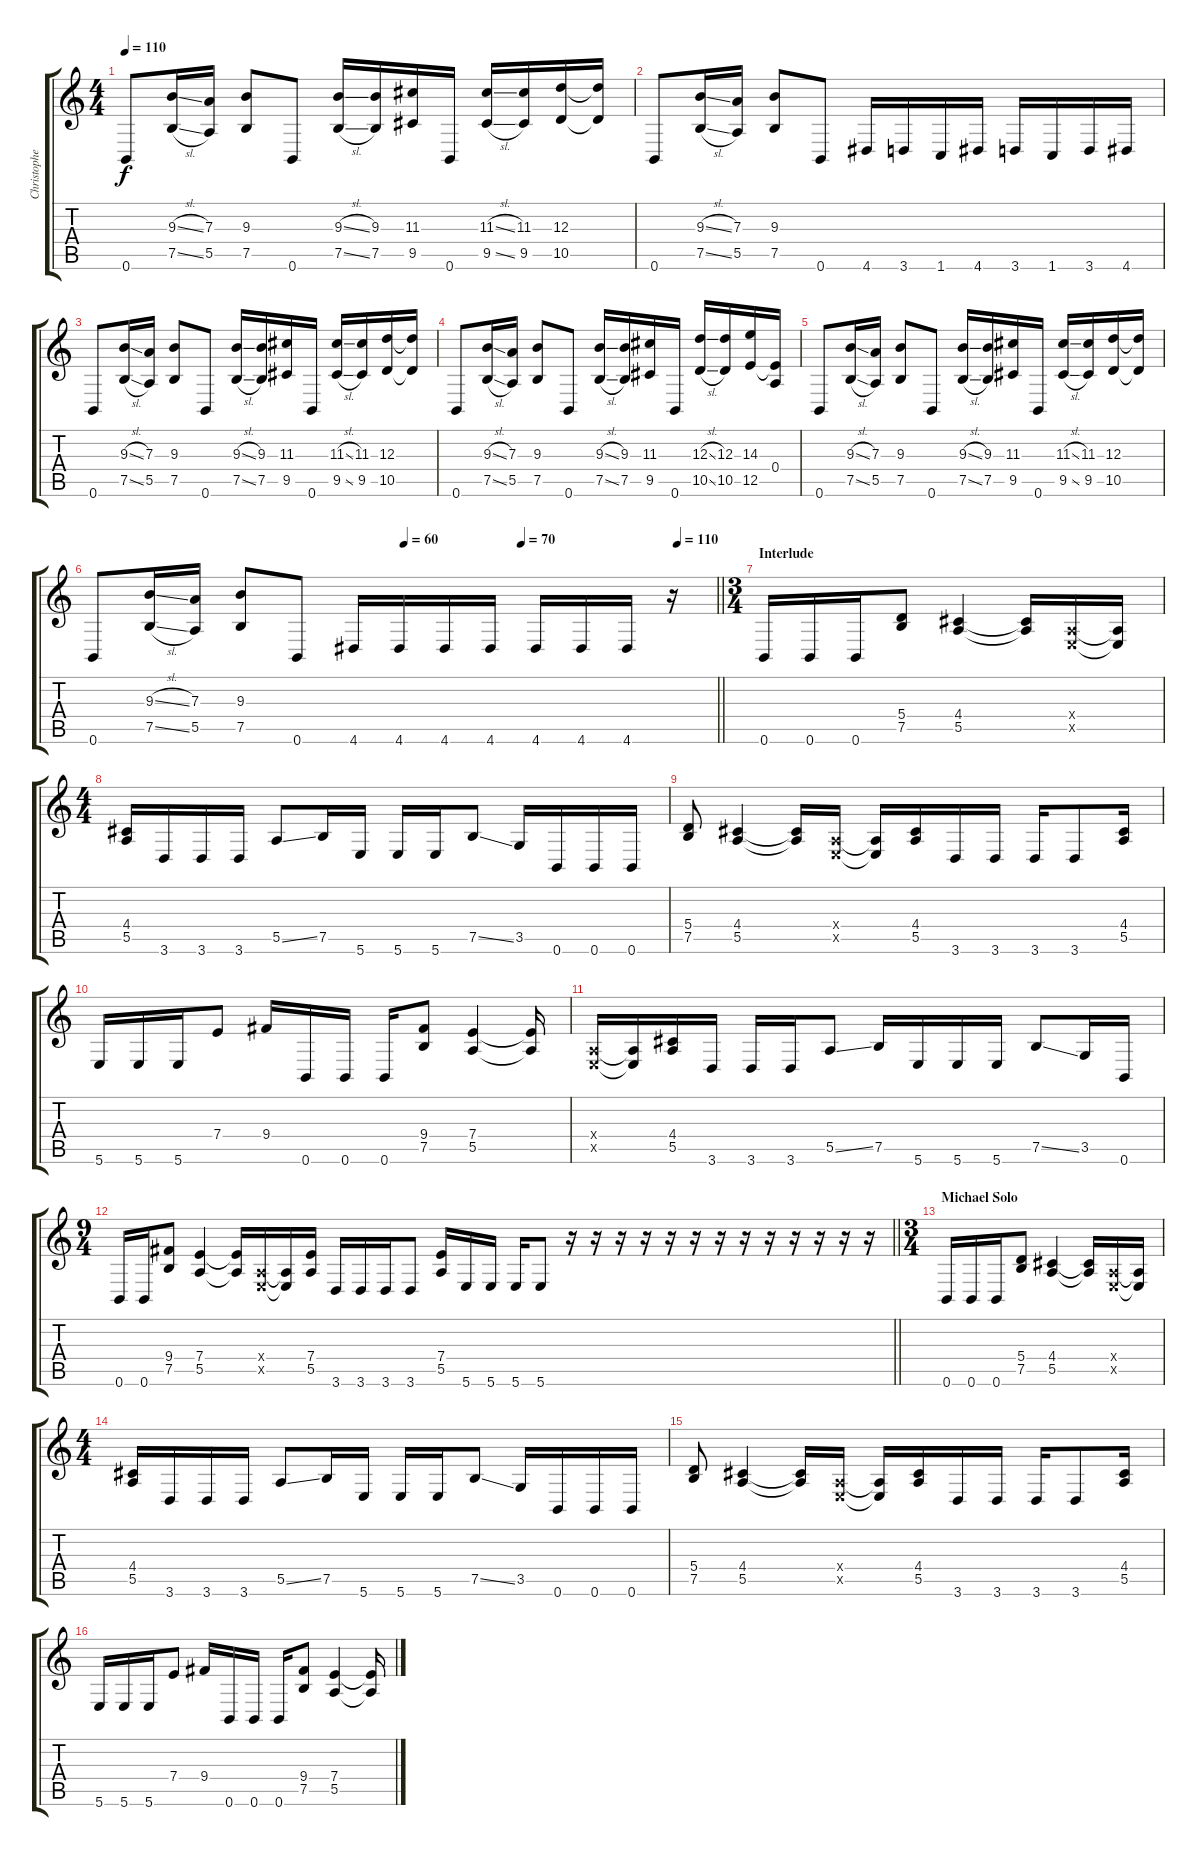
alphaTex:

\track ("Christopher Amott" "Christophe") {instrument distortionguitar}
\staff {score tabs}
\tuning (B3 Gb3 D3 A2 E2 B1) {hide}
\ts (4 4)
\tempo 110
\clef g2
\ks c
0.6.8{dy f} (9.3{sl} 7.5{sl}).16 (7.3 5.5).16 (9.3 7.5).8 0.6.8 (9.3{sl} 7.5{sl}).16 (9.3 7.5).16 (11.3 9.5).16 0.6.16 (11.3{sl} 9.5{sl}).16 (11.3 9.5).16 (12.3 10.5).16 (12.3{t} 10.5{t}).16 |
0.6.8 (9.3{sl} 7.5{sl}).16 (7.3 5.5).16 (9.3 7.5).8 0.6.8 4.6.16 3.6.16 1.6.16 4.6.16 3.6.16 1.6.16 3.6.16 4.6.16 |
0.6.8 (9.3{sl} 7.5{sl}).16 (7.3 5.5).16 (9.3 7.5).8 0.6.8 (9.3{sl} 7.5{sl}).16 (9.3 7.5).16 (11.3 9.5).16 0.6.16 (11.3{sl} 9.5{sl}).16 (11.3 9.5).16 (12.3 10.5).16 (12.3{t} 10.5{t}).16 |
0.6.8 (9.3{sl} 7.5{sl}).16 (7.3 5.5).16 (9.3 7.5).8 0.6.8 (9.3{sl} 7.5{sl}).16 (9.3 7.5).16 (11.3 9.5).16 0.6.16 (12.3{sl} 10.5{sl}).16 (12.3 10.5).16 (14.3 12.5).16 (0.4 12.5{t}).16 |
0.6.8 (9.3{sl} 7.5{sl}).16 (7.3 5.5).16 (9.3 7.5).8 0.6.8 (9.3{sl} 7.5{sl}).16 (9.3 7.5).16 (11.3 9.5).16 0.6.16 (11.3{sl} 9.5{sl}).16 (11.3 9.5).16 (12.3 10.5).16 (12.3{t} 10.5{t}).16 |
\tempo (60 0.5)
\tempo (70 0.6875)
\tempo (110 0.9375)
\barLineRight lightlight
0.6.8 (9.3{sl} 7.5{sl}).16 (7.3 5.5).16 (9.3 7.5).8 0.6.8 4.6.16 4.6.16 4.6.16 4.6.16 4.6.16 4.6.16 4.6.16 r.16 |
\ts (3 4)
\section ("" "Interlude")
0.6.16 0.6.16 0.6.16 (5.4 7.5).8 (4.4 5.5).4 (4.4{t} 5.5{t}).16 (0.4{x} 0.5{x}).16 (0.4{t} 0.5{t}).16 |
\ts (4 4)
(4.4 5.5).16 3.6.16 3.6.16 3.6.16 5.5{ss}.8 7.5.16 5.6.16 5.6.16 5.6.16 7.5{ss}.8 3.5.16 0.6.16 0.6.16 0.6.16 |
(5.4 7.5).8 (4.4 5.5).4 (4.4{t} 5.5{t}).16 (0.4{x} 0.5{x}).16 (0.4{t} 0.5{t}).16 (4.4 5.5).16 3.6.16 3.6.16 3.6.16 3.6.8 (4.4 5.5).16 |
5.6.16 5.6.16 5.6.16 7.4.8 9.4.16 0.6.16 0.6.16 0.6.16 (9.4 7.5).8 (7.4 5.5).4 (7.4{t} 5.5{t}).16 |
(0.4{x} 0.5{x}).16 (0.4{t} 0.5{t}).16 (4.4 5.5).16 3.6.16 3.6.16 3.6.16 5.5{ss}.8 7.5.16 5.6.16 5.6.16 5.6.16 7.5{ss}.8 3.5.16 0.6.16 |
\ts (9 4)
\barLineRight lightlight
0.6.16 0.6.16 (9.4 7.5).8 (7.4 5.5).4 (7.4{t} 5.5{t}).16 (0.4{x} 0.5{x}).16 (0.4{t} 0.5{t}).16 (7.4 5.5).16 3.6.16 3.6.16 3.6.16 3.6.8 (7.4 5.5).16 5.6.16 5.6.16 5.6.16 5.6.8 r.16 r.16 r.16 r.16 r.16 r.16 r.16 r.16 r.16 r.16 r.16 r.16 r.16 |
\ts (3 4)
\section ("" "Michael Solo")
0.6.16 0.6.16 0.6.16 (5.4 7.5).8 (4.4 5.5).4 (4.4{t} 5.5{t}).16 (0.4{x} 0.5{x}).16 (0.4{t} 0.5{t}).16 |
\ts (4 4)
(4.4 5.5).16 3.6.16 3.6.16 3.6.16 5.5{ss}.8 7.5.16 5.6.16 5.6.16 5.6.16 7.5{ss}.8 3.5.16 0.6.16 0.6.16 0.6.16 |
(5.4 7.5).8 (4.4 5.5).4 (4.4{t} 5.5{t}).16 (0.4{x} 0.5{x}).16 (0.4{t} 0.5{t}).16 (4.4 5.5).16 3.6.16 3.6.16 3.6.16 3.6.8 (4.4 5.5).16 |
5.6.16 5.6.16 5.6.16 7.4.8 9.4.16 0.6.16 0.6.16 0.6.16 (9.4 7.5).8 (7.4 5.5).4 (7.4{t} 5.5{t}).16
